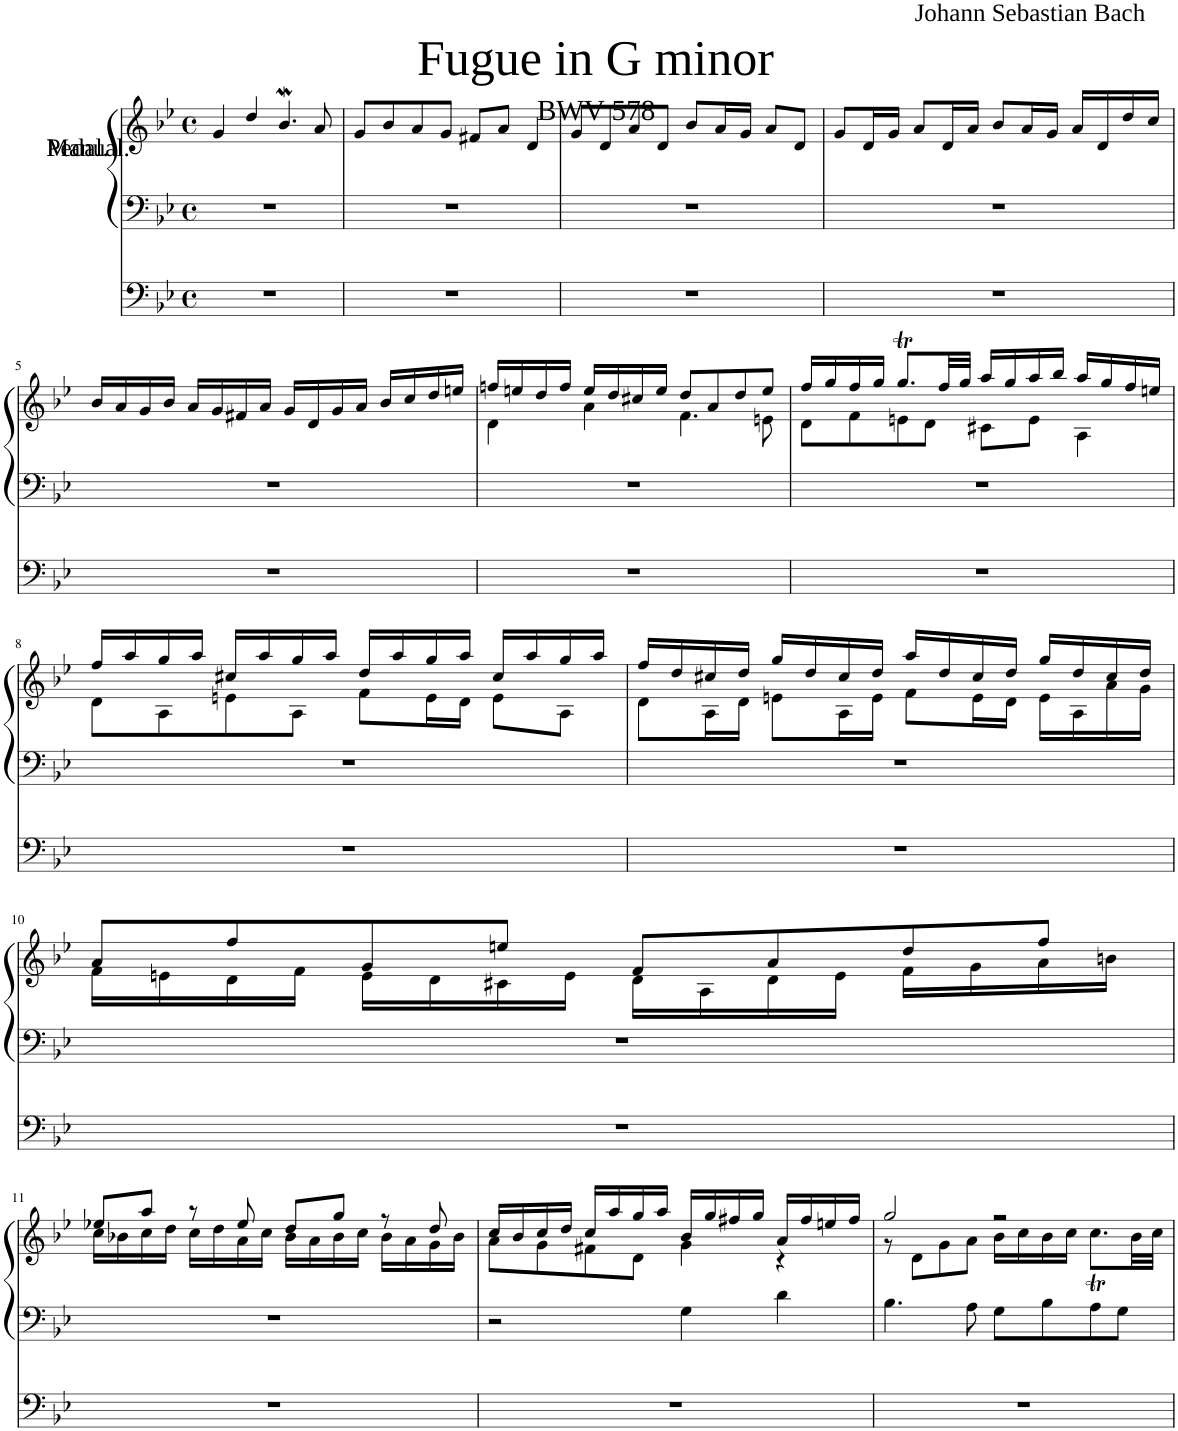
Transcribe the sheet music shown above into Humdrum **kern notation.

**kern	**kern	**kern
*part1	*part1	*part1
*staff3	*staff2	*staff1
*I"Orgue	*	*
*clefF4	*clefF4	*clefG2
*k[b-e-]	*k[b-e-]	*k[b-e-]
*M4/4	*M4/4	*M4/4
*met(c)	*met(c)	*met(c)
=1	=1	=1
1r	1r	4g/
.	.	4dd/
.	.	4.b-w/
.	.	8a/
=2	=2	=2
1r	1r	8g/L
.	.	8b-/
.	.	8a/
.	.	8g/J
.	.	8f#X/L
.	.	8a/J
.	.	4d/
=3	=3	=3
1r	1r	8g/L
.	.	8d/
.	.	8a/
.	.	8d/J
.	.	8b-/L
.	.	16a/L
.	.	16g/JJ
.	.	8a/L
.	.	8d/J
=4	=4	=4
1r	1r	8g/L
.	.	16d/L
.	.	16g/JJ
.	.	8a/L
.	.	16d/L
.	.	16a/JJ
.	.	8b-/L
.	.	16a/L
.	.	16g/JJ
.	.	16a/LL
.	.	16d/
.	.	16dd/
.	.	16cc/JJ
!!LO:LB:g=z
=5	=5	=5
1r	1r	16b-/LL
.	.	16a/
.	.	16g/
.	.	16b-/JJ
.	.	16a/LL
.	.	16g/
.	.	16f#X/
.	.	16a/JJ
.	.	16g/LL
.	.	16d/
.	.	16g/
.	.	16a/JJ
.	.	16b-/LL
.	.	16cc/
.	.	16dd/
.	.	16een/JJ
=6	=6	=6
*	*	*^
1r	1r	16ffn/LL	4d\
.	.	16een/	.
.	.	16dd/	.
.	.	16ff/JJ	.
.	.	16ee/LL	4a\
.	.	16dd/	.
.	.	16cc#X/	.
.	.	16ee/JJ	.
.	.	8dd/L	4.f\
.	.	8a/	.
.	.	8dd/	.
.	.	8ee/J	8en\
=7	=7	=7	=7
1r	1r	16ff/LL	8d\L
.	.	16gg/	.
.	.	16ff/	8f\
.	.	16gg/JJ	.
.	.	8.ggT/L	8en\
.	.	.	8d\J
.	.	32ff/LL	.
.	.	32gg/JJJ	.
.	.	16aa/LL	8c#X\L
.	.	16gg/	.
.	.	16aa/	8e\J
.	.	16bb-/JJ	.
.	.	16aa/LL	4A\
.	.	16gg/	.
.	.	16ff/	.
.	.	16een/JJ	.
!!LO:LB:g=z	!!
=8	=8	=8	=8
1r	1r	16ff/LL	8d\L
.	.	16aa/	.
.	.	16gg/	8A\
.	.	16aa/JJ	.
.	.	16cc#X/LL	8en\
.	.	16aa/	.
.	.	16gg/	8A\J
.	.	16aa/JJ	.
.	.	16dd/LL	8f\L
.	.	16aa/	.
.	.	16gg/	16e\L
.	.	16aa/JJ	16d\JJ
.	.	16cc#/LL	8e\L
.	.	16aa/	.
.	.	16gg/	8A\J
.	.	16aa/JJ	.
=9	=9	=9	=9
1r	1r	16ff/LL	8d\L
.	.	16dd/	.
.	.	16cc#X/	16A\L
.	.	16dd/JJ	16d\JJ
.	.	16gg/LL	8en\L
.	.	16dd/	.
.	.	16cc#/	16A\L
.	.	16dd/JJ	16e\JJ
.	.	16aa/LL	8f\L
.	.	16dd/	.
.	.	16cc#/	16e\L
.	.	16dd/JJ	16d\JJ
.	.	16gg/LL	16e\LL
.	.	16dd/	16A\
.	.	16cc#/	16a\
.	.	16dd/JJ	16g\JJ
!!LO:LB:g=z	!!
=10	=10	=10	=10
1r	1r	8a/L	16f\LL
.	.	.	16en\
.	.	8ff/	16d\
.	.	.	16f\JJ
.	.	8g/	16e\LL
.	.	.	16d\
.	.	8een/J	16c#X\
.	.	.	16e\JJ
.	.	8f/L	16d\LL
.	.	.	16A\
.	.	8a/	16d\
.	.	.	16e\JJ
.	.	8dd/	16f\LL
.	.	.	16g\
.	.	8ff/J	16a\
.	.	.	16bn\JJ
!!LO:LB:g=z	!!
=11	=11	=11	=11
1r	1r	8ee-X/L	16cc\LL
.	.	.	16b-X\
.	.	8aa/J	16cc\
.	.	.	16dd\JJ
.	.	8r	16cc\LL
.	.	.	16dd\
.	.	8ee-/	16a\
.	.	.	16cc\JJ
.	.	8dd/L	16b-\LL
.	.	.	16a\
.	.	8gg/J	16b-\
.	.	.	16cc\JJ
.	.	8r	16b-\LL
.	.	.	16a\
.	.	8dd/	16g\
.	.	.	16b-\JJ
=12	=12	=12	=12
1r	2r	16cc/LL	8a\L
.	.	16b-/	.
.	.	16cc/	8g\
.	.	16dd/JJ	.
.	.	16cc/LL	8f#X\
.	.	16aa/	.
.	.	16gg/	8d\J
.	.	16aa/JJ	.
.	4G\	16b-/LL	4g\
.	.	16gg/	.
.	.	16ff#X/	.
.	.	16gg/JJ	.
.	4d\	16a/LL	4r
.	.	16ff#/	.
.	.	16een/	.
.	.	16ff#/JJ	.
=13	=13	=13	=13
1r	4.B-\	2gg/	8r
.	.	.	8d\L
.	.	.	8g\
.	8A\	.	8a\J
.	8G\L	2r	16b-\LL
.	.	.	16cc\
.	8B-\	.	16b-\
.	.	.	16cc\JJ
.	8A\	.	8.ccT\L
.	8G\J	.	.
.	.	.	32b-\LL
.	.	.	32cc\JJJ
*	*	*v	*v
=	=	=
*-	*-	*-
